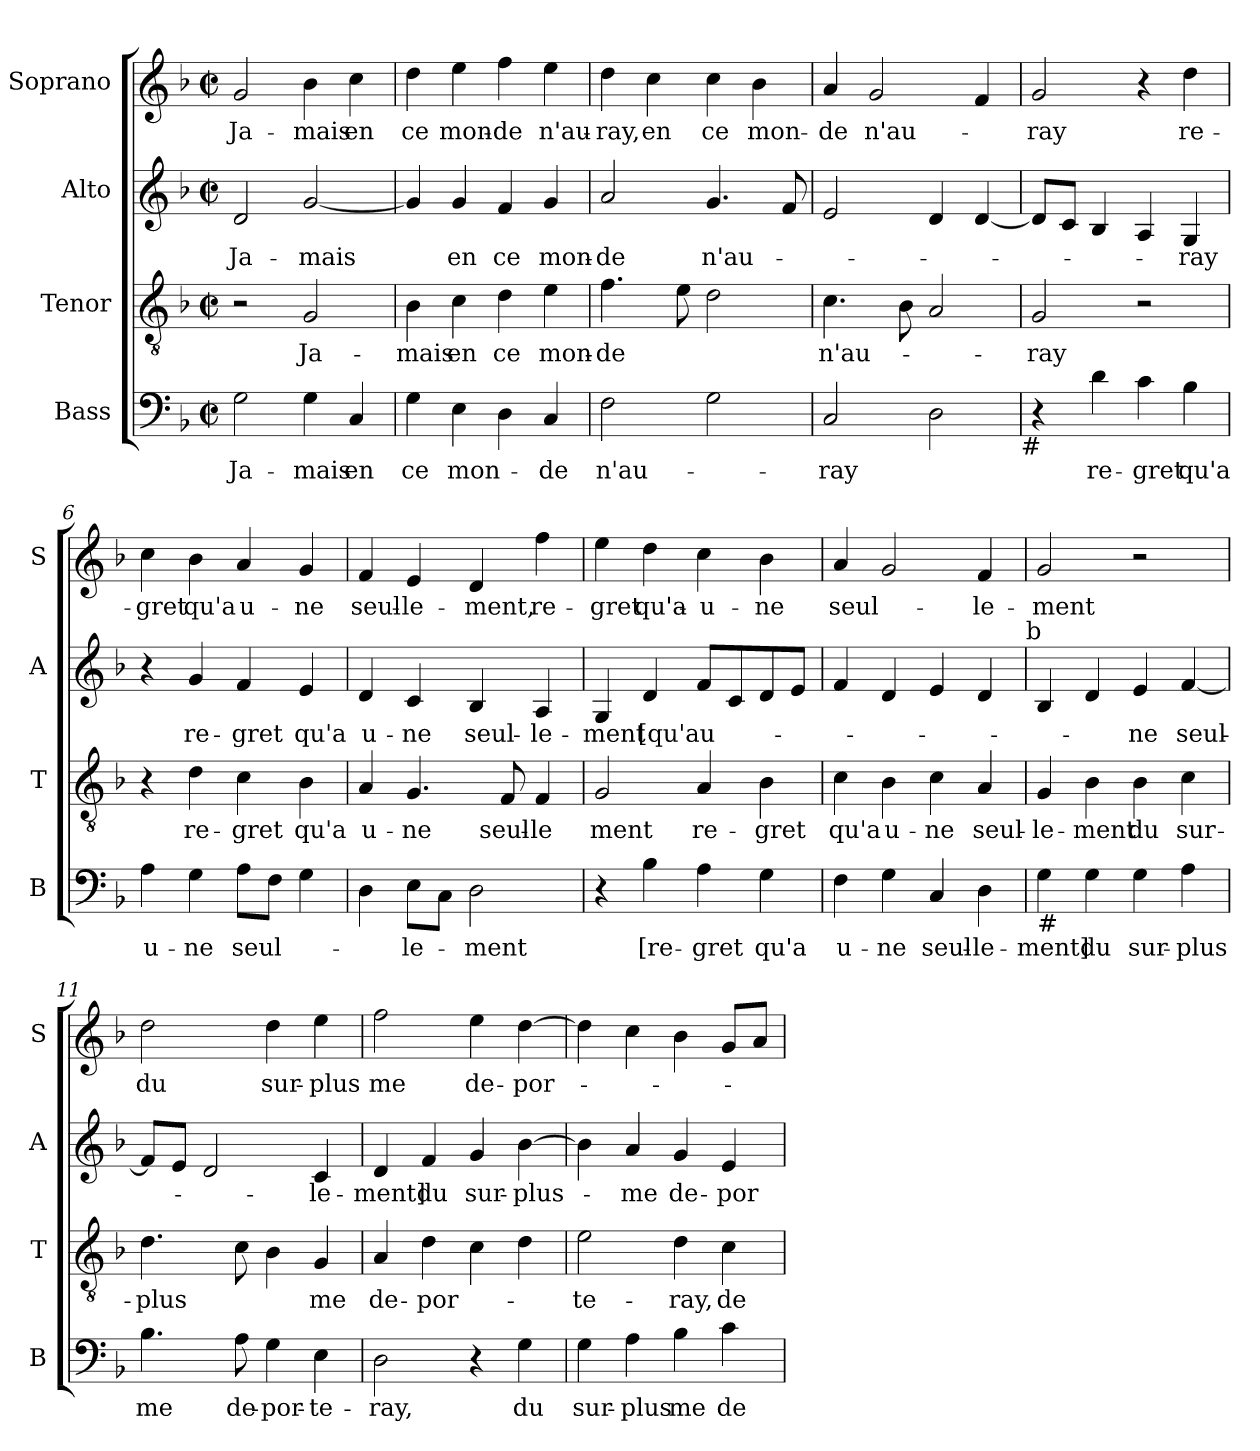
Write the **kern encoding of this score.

**kern	**text	**kern	**text	**kern	**text	**kern	**text
*part4	*part4	*part3	*part3	*part2	*part2	*part1	*part1
*staff4	*staff4	*staff3	*staff3	*staff2	*staff2	*staff1	*staff1
*I"Bass	*	*I"Tenor	*	*I"Alto	*	*I"Soprano	*
*I'B	*	*I'T	*	*I'A	*	*I'S	*
*clefF4	*	*clefGv2	*	*clefG2	*	*clefG2	*
*k[b-]	*	*k[b-]	*	*k[b-]	*	*k[b-]	*
*F:	*	*F:	*	*F:	*	*F:	*
*M2/2	*	*M2/2	*	*M2/2	*	*M2/2	*
*met(c|)	*	*met(c|)	*	*met(c|)	*	*met(c|)	*
=1	=1	=1	=1	=1	=1	=1	=1
2G\	Ja-	2r	.	2d/	Ja-	2g/	Ja-
4G\	-mais	2G/	Ja-	[2g/	-mais	4b-\	-mais
4C/	en	.	.	.	.	4cc\	en
=2	=2	=2	=2	=2	=2	=2	=2
4G\	ce	4B-\	-mais	4g/]	.	4dd\	ce
4E\	mon-	4c\	en	4g/	en	4ee\	mon-
4D\	.	4d\	ce	4f/	ce	4ff\	-de
4C/	-de	4e\	mon-	4g/	mon-	4ee\	n'au-
=3	=3	=3	=3	=3	=3	=3	=3
2F\	n'au-	4.f\	-de	2a/	-de	4dd\	-ray,
.	.	.	.	.	.	4cc\	en
.	.	8e\	.	.	.	.	.
2G\	.	2d\	.	4.g/	n'au-	4cc\	ce
.	.	.	.	.	.	4b-\	mon-
.	.	.	.	8f/	.	.	.
=4	=4	=4	=4	=4	=4	=4	=4
2C/	-ray	4.c\	n'au-	2e/	.	4a/	-de
.	.	.	.	.	.	2g/	n'au-
.	.	8B-\	.	.	.	.	.
2D\	.	2A/	.	4d/	.	.	.
.	.	.	.	[4d/	.	4f/	.
!LO:TX:b:t=#	!	!	!	!	!	!	!
=5	=5	=5	=5	=5	=5	=5	=5
4r	.	2G/	-ray	8d/L]	.	2g/	-ray
.	.	.	.	8c/J	.	.	.
4d\	re-	.	.	4B-/	.	.	.
4c\	-gret	2r	.	4A/	.	4r	.
4B-\	qu'a	.	.	4G/	-ray	4dd\	re-
!!LO:LB:g=z
=6	=6	=6	=6	=6	=6	=6	=6
4A\	u-	4r	.	4r	.	4cc\	-gret
4G\	-ne	4d\	re-	4g/	re-	4b-\	qu'a
8A\L	seul-	4c\	-gret	4f/	-gret	4a/	u-
8F\J	.	.	.	.	.	.	.
4G\	.	4B-\	qu'a	4e/	qu'a	4g/	-ne
=7	=7	=7	=7	=7	=7	=7	=7
4D\	.	4A/	u-	4d/	u-	4f/	seul-
8E\L	-le-	4.G/	-ne	4c/	-ne	4e/	-le-
8C\J	.	.	.	.	.	.	.
2D\	-ment	.	.	4B-/	seul-	4d/	-ment,
.	.	8F/	seul-	.	.	.	.
.	.	4F/	-le	4A/	-le-	4ff\	re-
=8	=8	=8	=8	=8	=8	=8	=8
4r	.	2G/	ment	4G/	-ment	4ee\	-gret
4B-\	[re-	.	.	4d/	[qu'a	4dd\	qu'a-
4A\	-gret	4A/	re-	8f/L	u-	4cc\	-u-
.	.	.	.	8c/	.	.	.
4G\	qu'a	4B-\	-gret	8d/	.	4b-\	-ne
.	.	.	.	8e/J	.	.	.
=9	=9	=9	=9	=9	=9	=9	=9
4F\	u-	4c\	qu'a	4f/	.	4a/	seul-
4G\	-ne	4B-\	u-	4d/	.	2g/	.
4C/	seul-	4c\	-ne	4e/	.	.	.
4D\	-le-	4A/	seul-	4d/	.	4f/	-le-
!	!	!	!	!LO:TX:a:t=b	!	!	!
=10	=10	=10	=10	=10	=10	=10	=10
!LO:TX:b:t=#	!	!	!	!	!	!	!
4G\	-ment]	4G/	-le-	4B-/	.	2g/	-ment
4G\	du	4B-\	-ment	4d/	.	.	.
4G\	sur-	4B-\	du	4e/	-ne	2r	.
4A\	-plus	4c\	sur-	[4f/	seul-	.	.
!!LO:LB:g=z
=11	=11	=11	=11	=11	=11	=11	=11
4.B-\	me	4.d\	-plus	8f/L]	.	2dd\	du
.	.	.	.	8e/J	.	.	.
.	.	.	.	2d/	.	.	.
8A\	de-	8c\	.	.	.	.	.
4G\	-por-	4B-\	.	.	.	4dd\	sur-
4E\	-te-	4G/	me	4c/	-le-	4ee\	-plus
=12	=12	=12	=12	=12	=12	=12	=12
2D\	-ray,	4A/	de-	4d/	-ment]	2ff\	me
.	.	4d\	-por-	4f/	du	.	.
4r	.	4c\	.	4g/	sur-	4ee\	de-
4G\	du	4d\	.	[4b-\	-plus-	[4dd\	-por-
=13	=13	=13	=13	=13	=13	=13	=13
4G\	sur-	2e\	-te-	4b-\]	.	4dd\]	.
4A\	-plus	.	.	4a/	-me	4cc\	.
4B-\	me	4d\	-ray,	4g/	de-	4b-\	.
4c\	de-	4c\	de-	4e/	-por-	8g/L	.
.	.	.	.	.	.	8a/J	.
=	=	=	=	=	=	=	=
*-	*-	*-	*-	*-	*-	*-	*-
